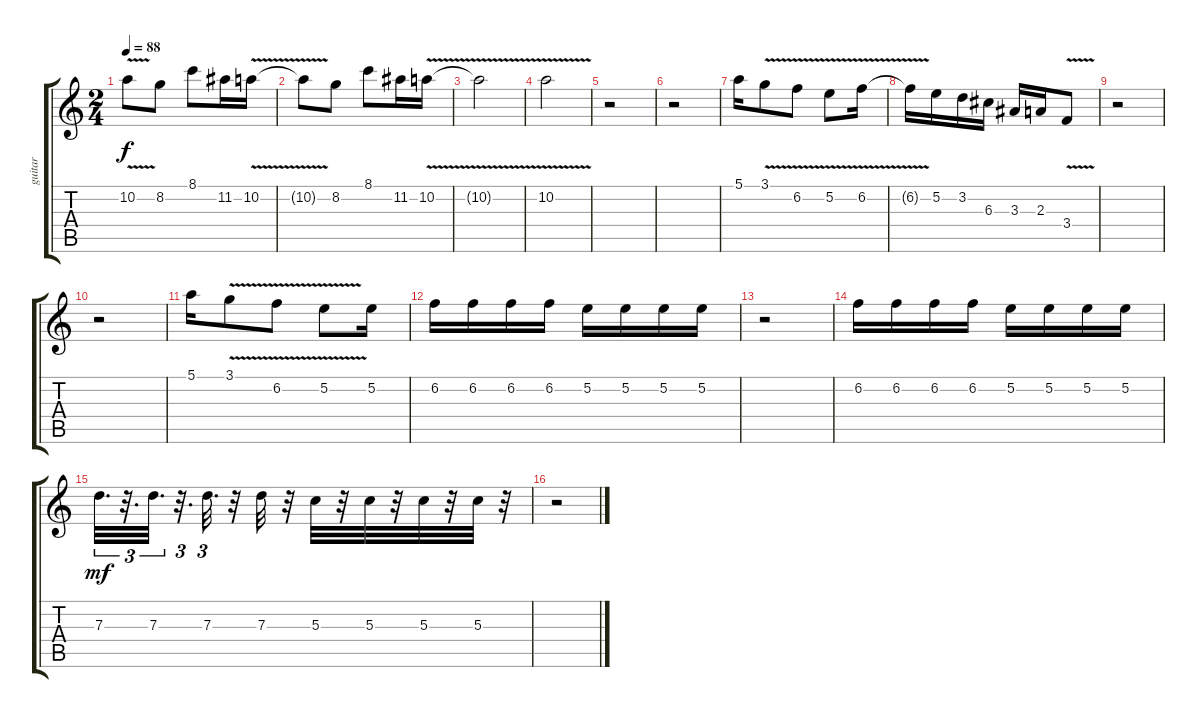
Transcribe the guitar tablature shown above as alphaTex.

\track ("guitar    solo   two" "guitar    ") {instrument overdrivenguitar}
\staff {score tabs}
\tuning (E4 B3 G3 D3 A2 E2) {hide}
\ts (2 4)
\tempo 88
\clef g2
\ks c
10.2{v}.8{dy f} 8.2.8 8.1.8 11.2.16 10.2{v}.16 |
10.2{t}.8 8.2.8 8.1.8 11.2.16 10.2{v}.16 |
10.2{t}.2 |
10.2{v}.2 |
r.2 |
r.2 |
5.1.16 3.1{v}.8 6.2{v}.8 5.2{v}.8 6.2{v}.16 |
6.2{t}.16 5.2.16 3.2.16 6.3.16 3.3.16 2.3.16 3.4{v}.8 |
r.2 |
r.2 |
5.1.16 3.1{v}.8 6.2{v}.8 5.2{v}.8 5.2.16 |
6.2.16 6.2.16 6.2.16 6.2.16 5.2.16 5.2.16 5.2.16 5.2.16 |
r.2 |
6.2.16 6.2.16 6.2.16 6.2.16 5.2.16 5.2.16 5.2.16 5.2.16 |
7.3.32{d tu (3 2) dy mf} r.32{d tu (3 2)} 7.3.32{d tu (3 2)} r.32{d tu (3 2)} 7.3.32{d tu (3 2)} r.32 7.3.32 r.32 5.3.32 r.32 5.3.32 r.32 5.3.32 r.32 5.3.32 r.32 |
r.2
